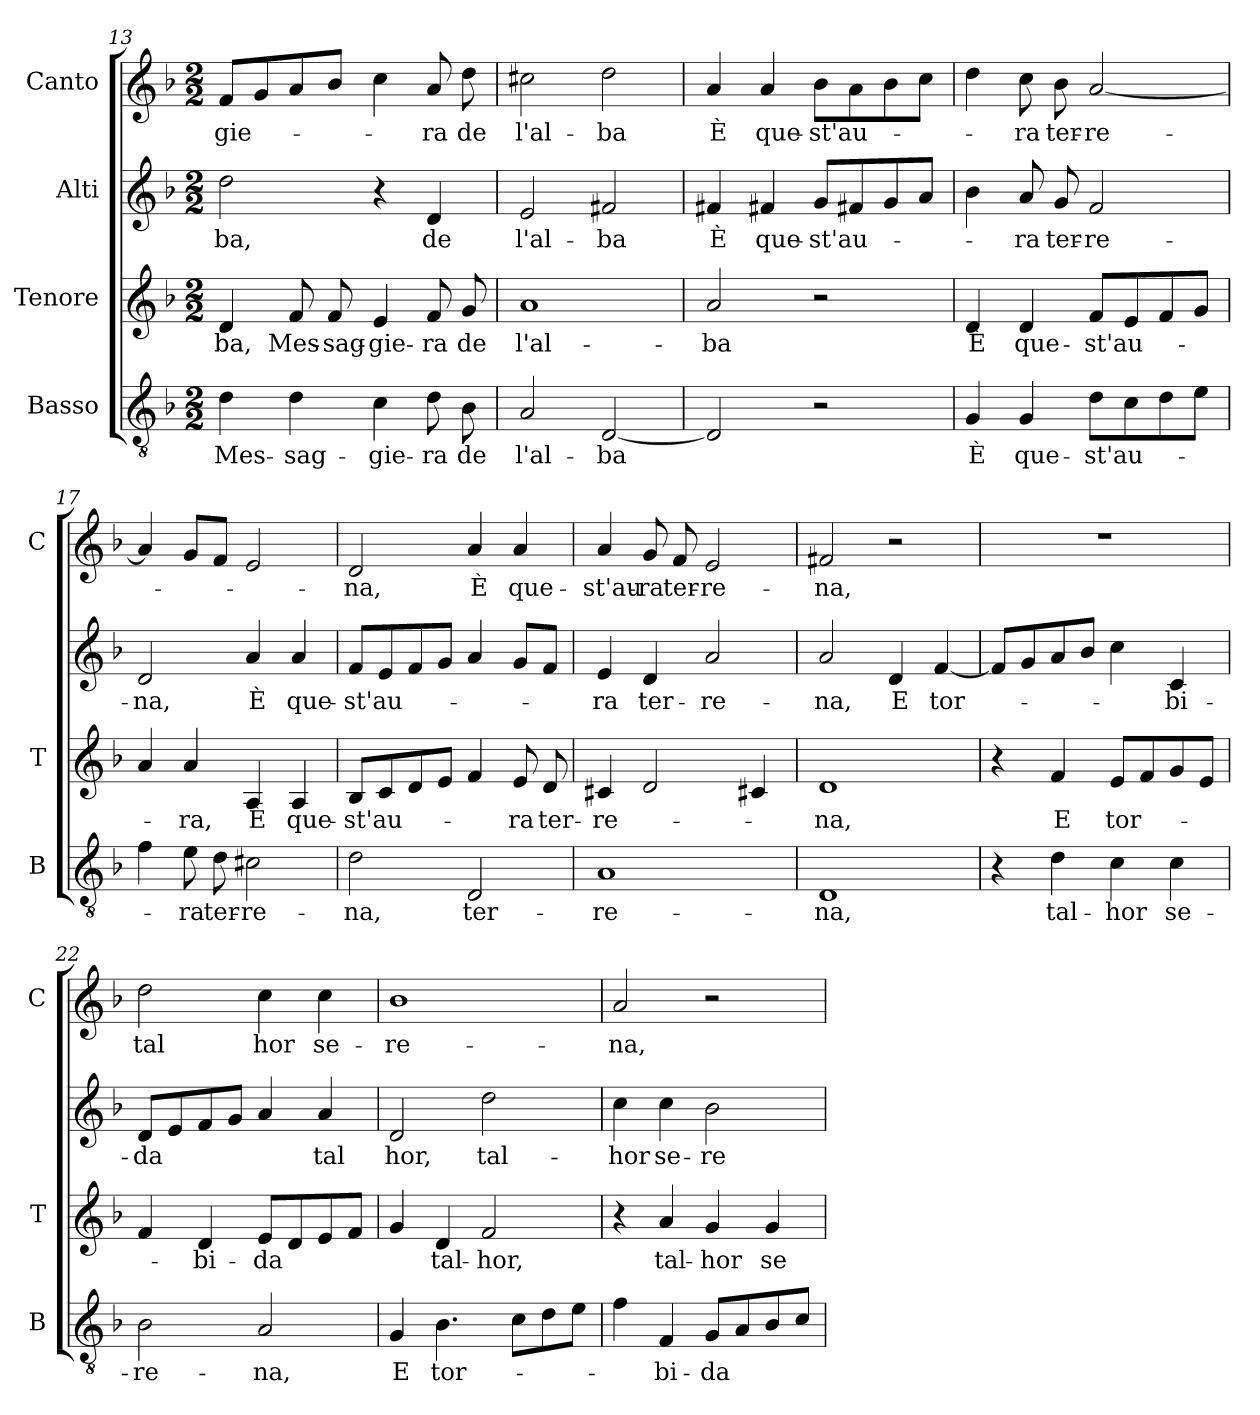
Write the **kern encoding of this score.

**kern	**text	**kern	**text	**kern	**text	**kern	**text
*part4	*part4	*part3	*part3	*part2	*part2	*part1	*part1
*staff4	*staff4	*staff3	*staff3	*staff2	*staff2	*staff1	*staff1
*I"Basso	*	*I"Tenore	*	*I"Alti	*	*I"Canto	*
*I'B	*	*I'T	*	*	*	*I'C	*
*clefGv2	*	*clefG2	*	*clefG2	*	*clefG2	*
*k[b-]	*	*k[b-]	*	*k[b-]	*	*k[b-]	*
*F:	*	*F:	*	*F:	*	*F:	*
*M2/2	*	*M2/2	*	*M2/2	*	*M2/2	*
=13	=13	=13	=13	=13	=13	=13	=13
4d	Mes-	4d	-ba,	2dd	-ba,	8fL	-gie-
.	.	.	.	.	.	8g	.
4d	-sag-	8f	Mes-	.	.	8a	.
.	.	8f	-sag-	.	.	8b-J	.
4c	-gie-	4e	-gie-	4r	.	4cc	.
8d	-ra	8f	-ra	4d	de	8a	-ra
8B-	de	8g	de	.	.	8dd	de
=14	=14	=14	=14	=14	=14	=14	=14
2A	l'al-	1a	l'al-	2e	l'al-	2cc#X	l'al-
[2D	-ba	.	.	2f#X	-ba	2dd	-ba
=15	=15	=15	=15	=15	=15	=15	=15
2D]	.	2a	-ba	4f#X	È	4a	È
.	.	.	.	4f#X	que-	4a	que-
2r	.	2r	.	8gL	-st'au-	8b-L	-st'au-
.	.	.	.	8f#X	.	8a	.
.	.	.	.	8g	.	8b-	.
.	.	.	.	8aJ	.	8ccJ	.
=16	=16	=16	=16	=16	=16	=16	=16
4G	È	4d	È	4b-	.	4dd	.
4G	que-	4d	que-	8a	-ra	8cc	-ra
.	.	.	.	8g	ter-	8b-	ter-
8dL	-st'au-	8fL	-st'au-	2f	-re-	[2a	-re-
8c	.	8e	.	.	.	.	.
8d	.	8f	.	.	.	.	.
8eJ	.	8gJ	.	.	.	.	.
=17	=17	=17	=17	=17	=17	=17	=17
4f	.	4a	.	2d	-na,	4a]	.
8e	-ra	4a	-ra,	.	.	8gL	.
8d	ter-	.	.	.	.	8fJ	.
2c#X	-re-	4A	È	4a	È	2e	.
.	.	4A	que-	4a	que-	.	.
=18	=18	=18	=18	=18	=18	=18	=18
2d	-na,	8B-L	-st'au-	8fL	-st'au-	2d	-na,
.	.	8c	.	8e	.	.	.
.	.	8d	.	8f	.	.	.
.	.	8eJ	.	8gJ	.	.	.
2D	ter-	4f	.	4a	.	4a	È
.	.	8e	-ra	8gL	.	4a	que-
.	.	8d	ter-	8fJ	.	.	.
=19	=19	=19	=19	=19	=19	=19	=19
1A	-re-	4c#X	-re-	4e	-ra	4a	-st'au-
.	.	2d	.	4d	ter-	8g	-ra
.	.	.	.	.	.	8f	ter-
.	.	.	.	2a	-re-	2e	-re-
.	.	4c#X	.	.	.	.	.
=20	=20	=20	=20	=20	=20	=20	=20
1D	-na,	1d	-na,	2a	-na,	2f#X	-na,
.	.	.	.	4d	E	2r	.
.	.	.	.	[4f	tor-	.	.
=21	=21	=21	=21	=21	=21	=21	=21
4r	.	4r	.	8fL]	.	1r	.
.	.	.	.	8g	.	.	.
4d	tal-	4f	E	8a	.	.	.
.	.	.	.	8b-J	.	.	.
4c	-hor	8eL	tor-	4cc	.	.	.
.	.	8f	.	.	.	.	.
4c	se-	8g	.	4c	-bi-	.	.
.	.	8eJ	.	.	.	.	.
=22	=22	=22	=22	=22	=22	=22	=22
2B-	-re-	4f	.	8dL	-da	2dd	tal
.	.	.	.	8e	.	.	.
.	.	4d	-bi-	8f	.	.	.
.	.	.	.	8gJ	.	.	.
2A	-na,	8eL	-da	4a	.	4cc	hor
.	.	8d	.	.	.	.	.
.	.	8e	.	4a	tal	4cc	se-
.	.	8fJ	.	.	.	.	.
=23	=23	=23	=23	=23	=23	=23	=23
4G	E	4g	.	2d	hor,	1b-	-re-
4.B-	tor-	4d	tal-	.	.	.	.
.	.	2f	-hor,	2dd	tal-	.	.
8cL	.	.	.	.	.	.	.
8d	.	.	.	.	.	.	.
8eJ	.	.	.	.	.	.	.
=24	=24	=24	=24	=24	=24	=24	=24
4f	.	4r	.	4cc	-hor	2a	-na,
4F	-bi-	4a	tal-	4cc	se-	.	.
8GL	-da	4g	-hor	2b-	-re-	2r	.
8A	.	.	.	.	.	.	.
8B-	.	4g	se-	.	.	.	.
8cJ	.	.	.	.	.	.	.
=	=	=	=	=	=	=	=
*-	*-	*-	*-	*-	*-	*-	*-
